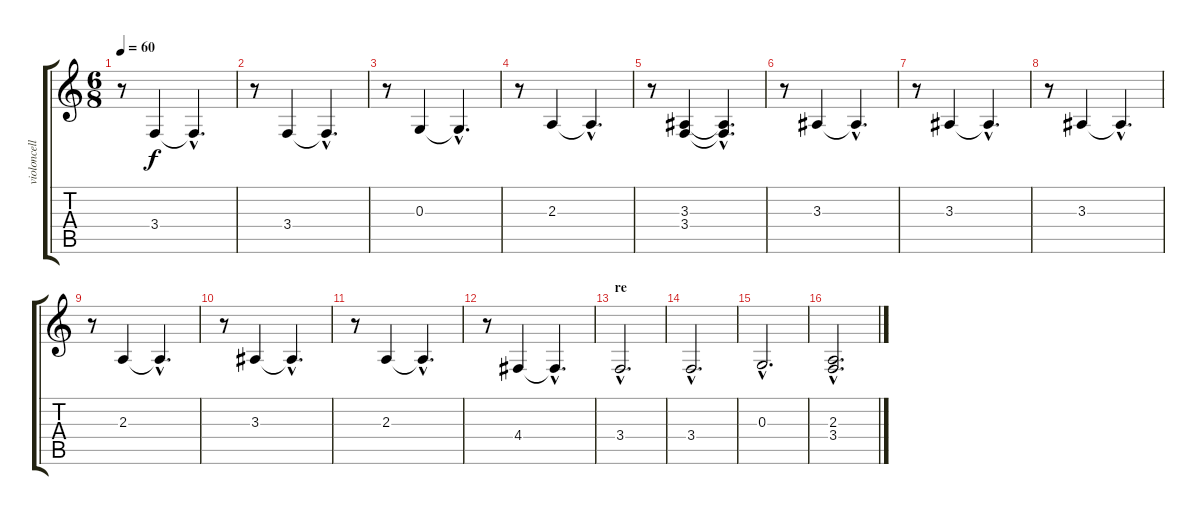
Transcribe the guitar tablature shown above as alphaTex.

\track ("violoncelle" "violoncell") {instrument cello}
\staff {score tabs}
\tuning (E4 B3 G3 D3 A2 E2) {hide}
\ts (6 8)
\tempo 60
\clef g2
\ks c
r.8{dy f volume 3} 3.4.4{volume 13} 3.4{hac t}.4{d} |
r.8{volume 3} 3.4.4{volume 13} 3.4{hac t}.4{d} |
r.8{volume 3} 0.3.4{volume 13} 0.3{hac t}.4{d} |
r.8{volume 3} 2.3.4{volume 13} 2.3{hac t}.4{d} |
r.8{volume 3} (3.3 3.4).4{volume 13} (3.3{hac t} 3.4{hac t}).4{d} |
r.8{volume 3} 3.3.4{volume 13} 3.3{hac t}.4{d} |
r.8{volume 3} 3.3.4{volume 13} 3.3{hac t}.4{d} |
r.8{volume 3} 3.3.4{volume 13} 3.3{hac t}.4{d} |
r.8{volume 3} 2.3.4{volume 13} 2.3{hac t}.4{d} |
r.8{volume 3} 3.3.4{volume 13} 3.3{hac t}.4{d} |
r.8{volume 3} 2.3.4{volume 13} 2.3{hac t}.4{d} |
r.8{volume 3} 4.4.4{volume 13} 4.4{hac t}.4{d} |
\section ("" "re")
3.4{hac}.2{d volume 7} |
3.4{hac}.2{d} |
0.3{hac}.2{d} |
(2.3{hac} 3.4{hac}).2{d}
